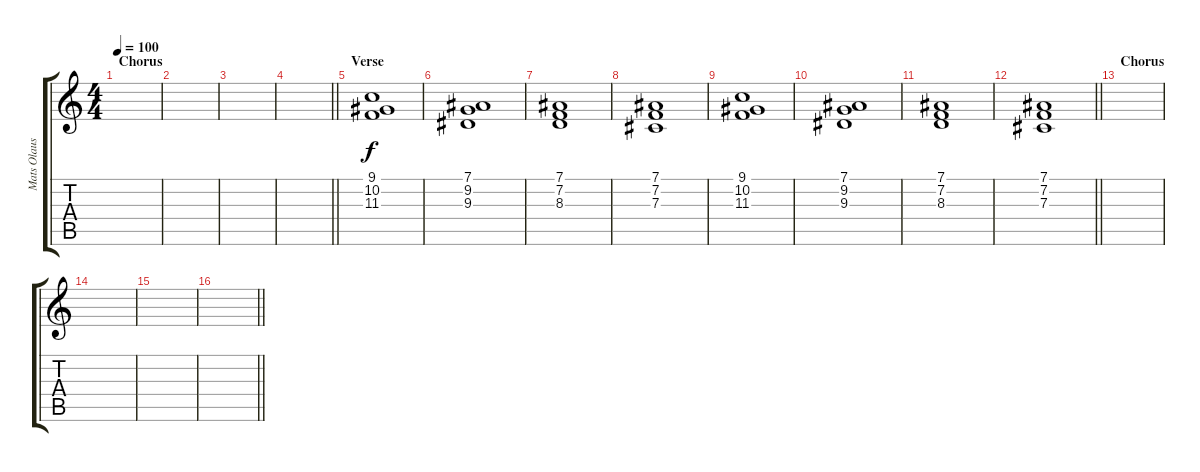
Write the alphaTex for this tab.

\track ("Mats Olausson" "Mats Olaus") {instrument synthstrings1}
\staff {score tabs}
\tuning (Eb4 Bb3 Gb3 Db3 Ab2 Eb2) {hide}
\ts (4 4)
\section ("" "Chorus")
\tempo 100
\clef g2
\ks c
|
|
|
\barLineRight lightlight
|
\section ("" "Verse")
(9.1 10.2 11.3).1 |
(7.1 9.2 9.3).1 |
(7.1 7.2 8.3).1 |
(7.1 7.2 7.3).1 |
(9.1 10.2 11.3).1 |
(7.1 9.2 9.3).1 |
(7.1 7.2 8.3).1 |
\barLineRight lightlight
(7.1 7.2 7.3).1 |
\section ("" "Chorus")
|
|
|
\barLineRight lightlight
